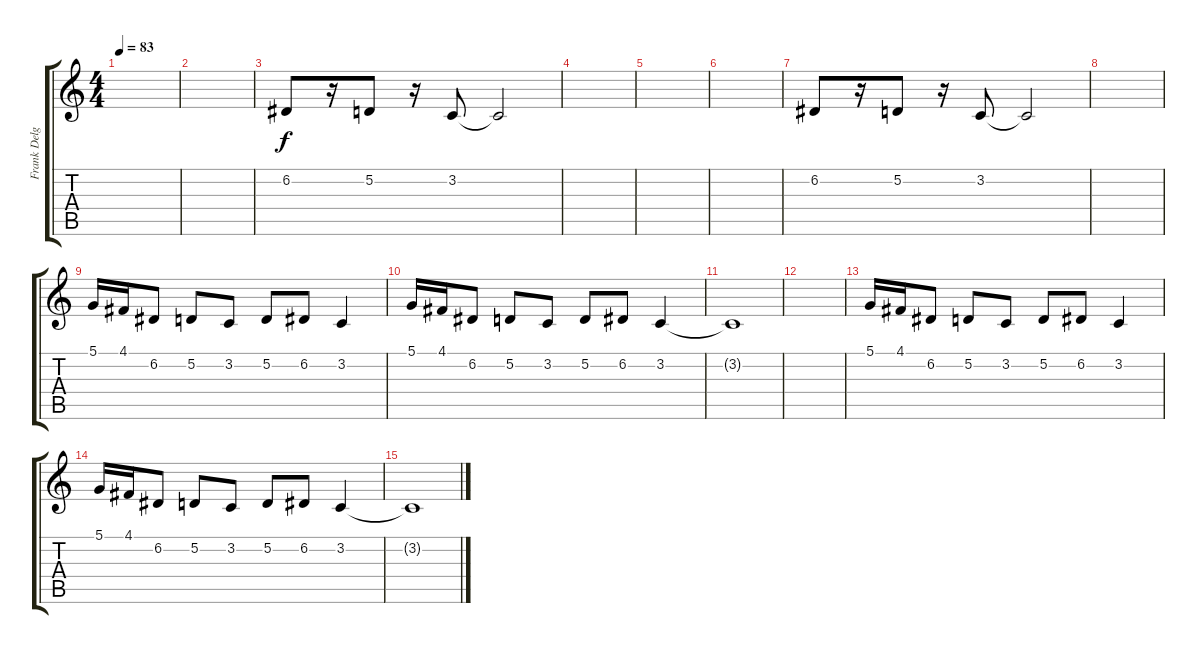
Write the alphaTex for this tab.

\track ("Frank Delgado" "Frank Delg") {instrument sitar}
\staff {score tabs}
\tuning (D4 A3 F3 C3 G2 C2) {hide}
\ts (4 4)
\tempo 83
\clef g2
\ks c
|
|
6.2.8 r.16 5.2.8 r.16 3.2.8 3.2{t}.2 |
|
|
|
6.2.8 r.16 5.2.8 r.16 3.2.8 3.2{t}.2 |
|
5.1.16 4.1.16 6.2.8 5.2.8 3.2.8 5.2.8 6.2.8 3.2.4 |
5.1.16 4.1.16 6.2.8 5.2.8 3.2.8 5.2.8 6.2.8 3.2.4 |
3.2{t}.1 |
|
5.1.16 4.1.16 6.2.8 5.2.8 3.2.8 5.2.8 6.2.8 3.2.4 |
5.1.16 4.1.16 6.2.8 5.2.8 3.2.8 5.2.8 6.2.8 3.2.4 |
3.2{t}.1
